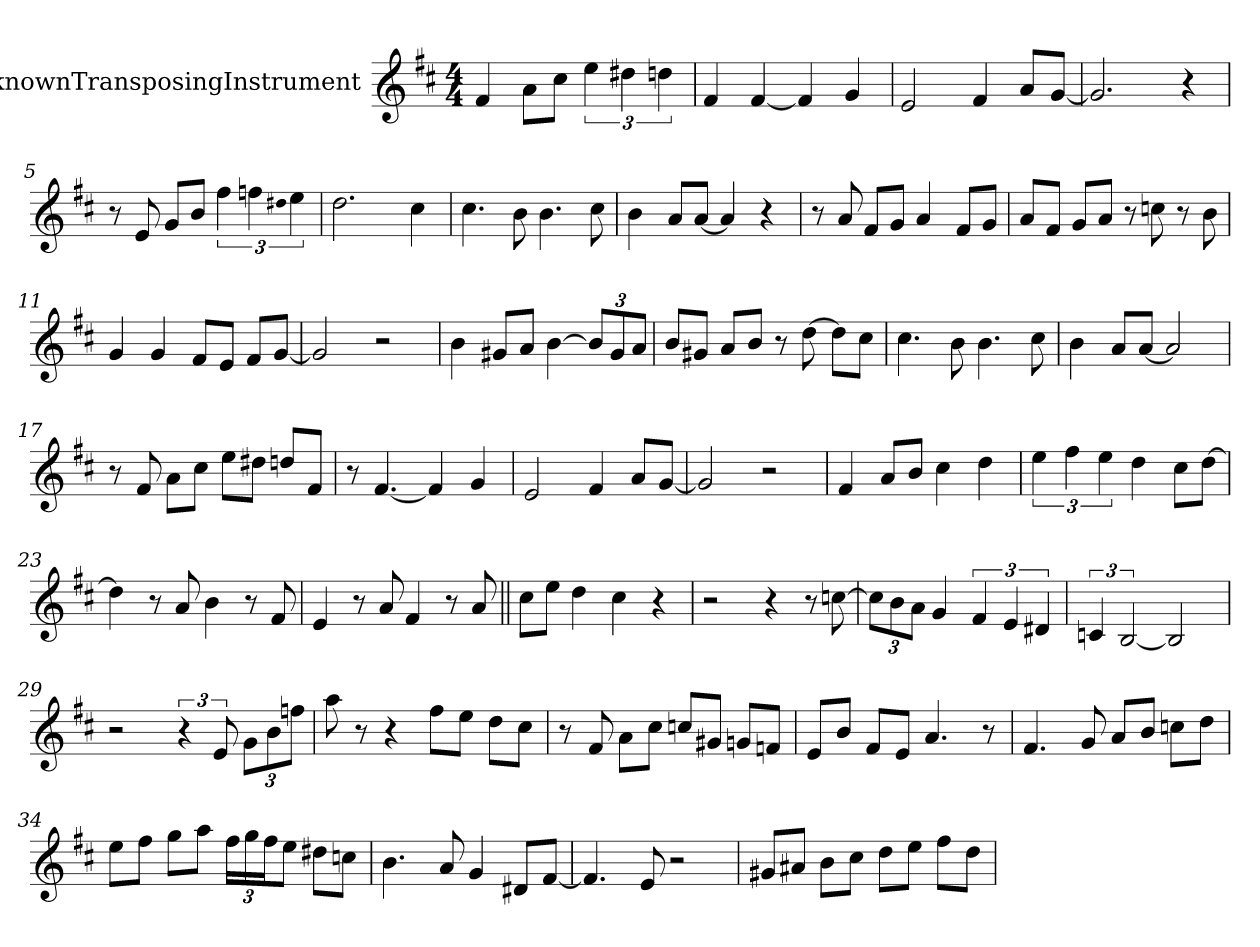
**kern
*part1
*staff1
*I"UnknownTransposingInstrument
*clefG2
*ITrd1c2
*k[]
*C:
*M4/4
=1
4e
8g\L
8b\J
6dd
6cc#X
6ccn
=2
4e
[4e
4e]
4f
=3
2d
4e
8g/L
[8f/J
=4
2.f]
4r
=5
8r
8d
8f/L
8a/J
6ee
6ee-X
qcc#X
6dd
=6
2.cc
4b
=7
4.b
8a
4.a
8b
=8
4a
8g/L
[8g/J
4g]
4r
=9
8r
8g
8e/L
8f/J
4g
8e/L
8f/J
=10
8g/L
8e/J
8f/L
8g/J
8r
8b-X
8r
8a
=11
4f
4f
8e/L
8d/J
8e/L
[8f/J
=12
2f]
2r
=13
4a
8f#X/L
8g/J
[4a
12a/L]
12f#/
12g/J
=14
8a/L
8f#X/J
8g/L
8a/J
8r
[8cc
8cc\L]
8b\J
=15
4.b
8a
4.a
8b
=16
4a
8g/L
[8g/J
2g]
=17
8r
8e
8g\L
8b\J
8dd\L
8cc#X\J
8ccn/L
8e/J
=18
8r
[4.e
4e]
4f
=19
2d
4e
8g/L
[8f/J
=20
2f]
2r
=21
4e
8g/L
8a/J
4b
4cc
=22
6dd
6ee
6dd
4cc
8b\L
[8cc\J
=23
4cc]
8r
8g
4a
8r
8e
=24
4d
8r
8g
4e
8r
8g
=25||
8b\L
8dd\J
4cc
4b
4r
=26
2r
4r
8r
[8b-X
=27
12b-\L]
12a\
12g\J
4f
6e
6d
6c#X
=28
6B-X
[3A
2A]
=29
2r
6r
12d
12f\L
12a\
12ee-X\J
=30
8gg
8r
4r
8ee\L
8dd\J
8cc\L
8b\J
=31
8r
8e
8g\L
8b\J
8b-X/L
8f#X/J
8fn/L
8e-X/J
=32
8d/L
8a/J
8e/L
8d/J
4.g
8r
=33
4.e
8f
8g/L
8a/J
8b-X\L
8cc\J
=34
8dd\L
8ee\J
8ff\L
8gg\J
24ee\LL
24ff\
24ee\J
8dd\J
8cc#X\L
8b-X\J
=35
4.a
8g
4f
8c#X/L
[8e/J
=36
4.e]
8d
2r
=37
8f#X/L
8g#X/J
8a\L
8b\J
8cc\L
8dd\J
8ee\L
8cc\J
=
*-
